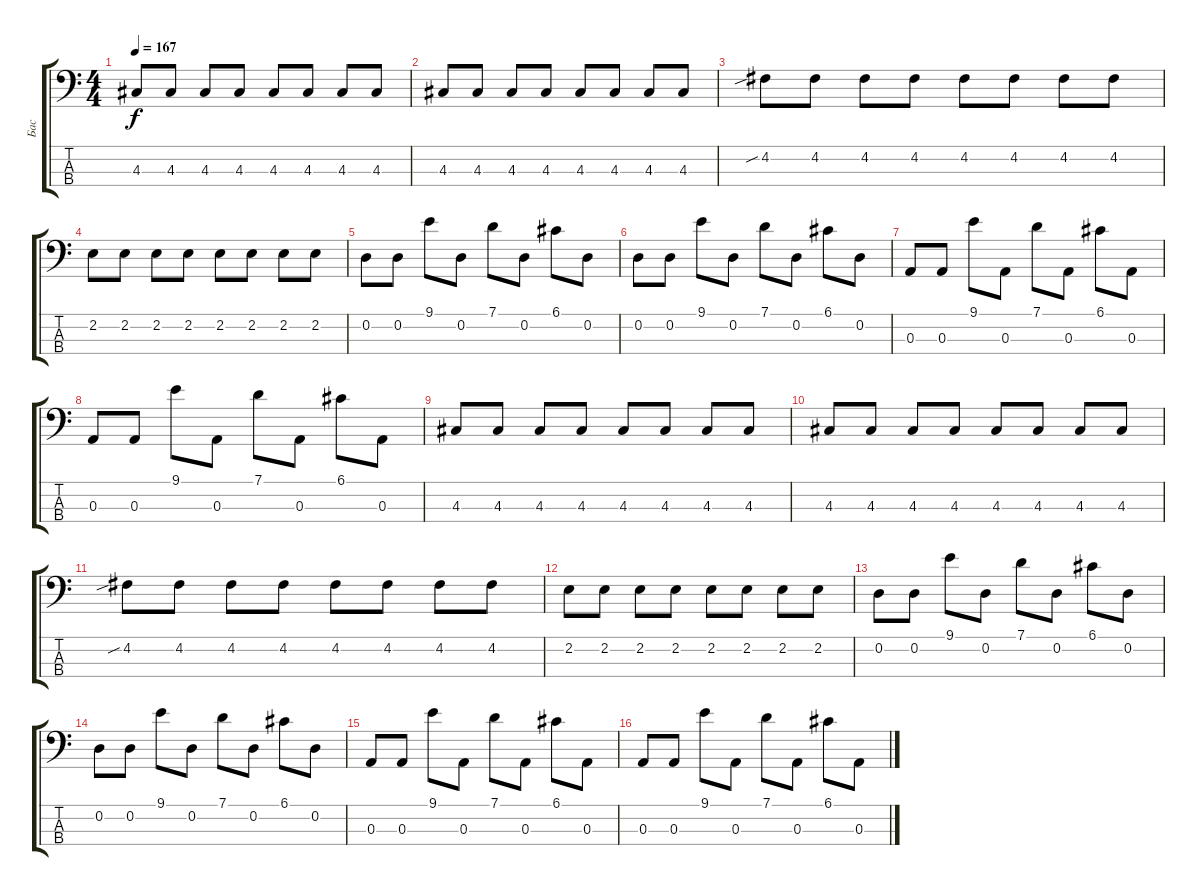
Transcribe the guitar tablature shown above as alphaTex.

\track ("Бас" "Бас") {instrument electricbassfinger}
\staff {score tabs}
\tuning (G2 D2 A1 D1) {hide}
\ts (4 4)
\tempo 167
\clef f4
\ks c
4.3.8{dy f} 4.3.8 4.3.8 4.3.8 4.3.8 4.3.8 4.3.8 4.3.8 |
4.3.8 4.3.8 4.3.8 4.3.8 4.3.8 4.3.8 4.3.8 4.3.8 |
4.2{sib}.8 4.2.8 4.2.8 4.2.8 4.2.8 4.2.8 4.2.8 4.2.8 |
2.2.8 2.2.8 2.2.8 2.2.8 2.2.8 2.2.8 2.2.8 2.2.8 |
0.2.8 0.2.8 9.1.8 0.2.8 7.1.8 0.2.8 6.1.8 0.2.8 |
0.2.8 0.2.8 9.1.8 0.2.8 7.1.8 0.2.8 6.1.8 0.2.8 |
0.3.8 0.3.8 9.1.8 0.3.8 7.1.8 0.3.8 6.1.8 0.3.8 |
0.3.8 0.3.8 9.1.8 0.3.8 7.1.8 0.3.8 6.1.8 0.3.8 |
4.3.8 4.3.8 4.3.8 4.3.8 4.3.8 4.3.8 4.3.8 4.3.8 |
4.3.8 4.3.8 4.3.8 4.3.8 4.3.8 4.3.8 4.3.8 4.3.8 |
4.2{sib}.8 4.2.8 4.2.8 4.2.8 4.2.8 4.2.8 4.2.8 4.2.8 |
2.2.8 2.2.8 2.2.8 2.2.8 2.2.8 2.2.8 2.2.8 2.2.8 |
0.2.8 0.2.8 9.1.8 0.2.8 7.1.8 0.2.8 6.1.8 0.2.8 |
0.2.8 0.2.8 9.1.8 0.2.8 7.1.8 0.2.8 6.1.8 0.2.8 |
0.3.8 0.3.8 9.1.8 0.3.8 7.1.8 0.3.8 6.1.8 0.3.8 |
0.3.8 0.3.8 9.1.8 0.3.8 7.1.8 0.3.8 6.1.8 0.3.8
